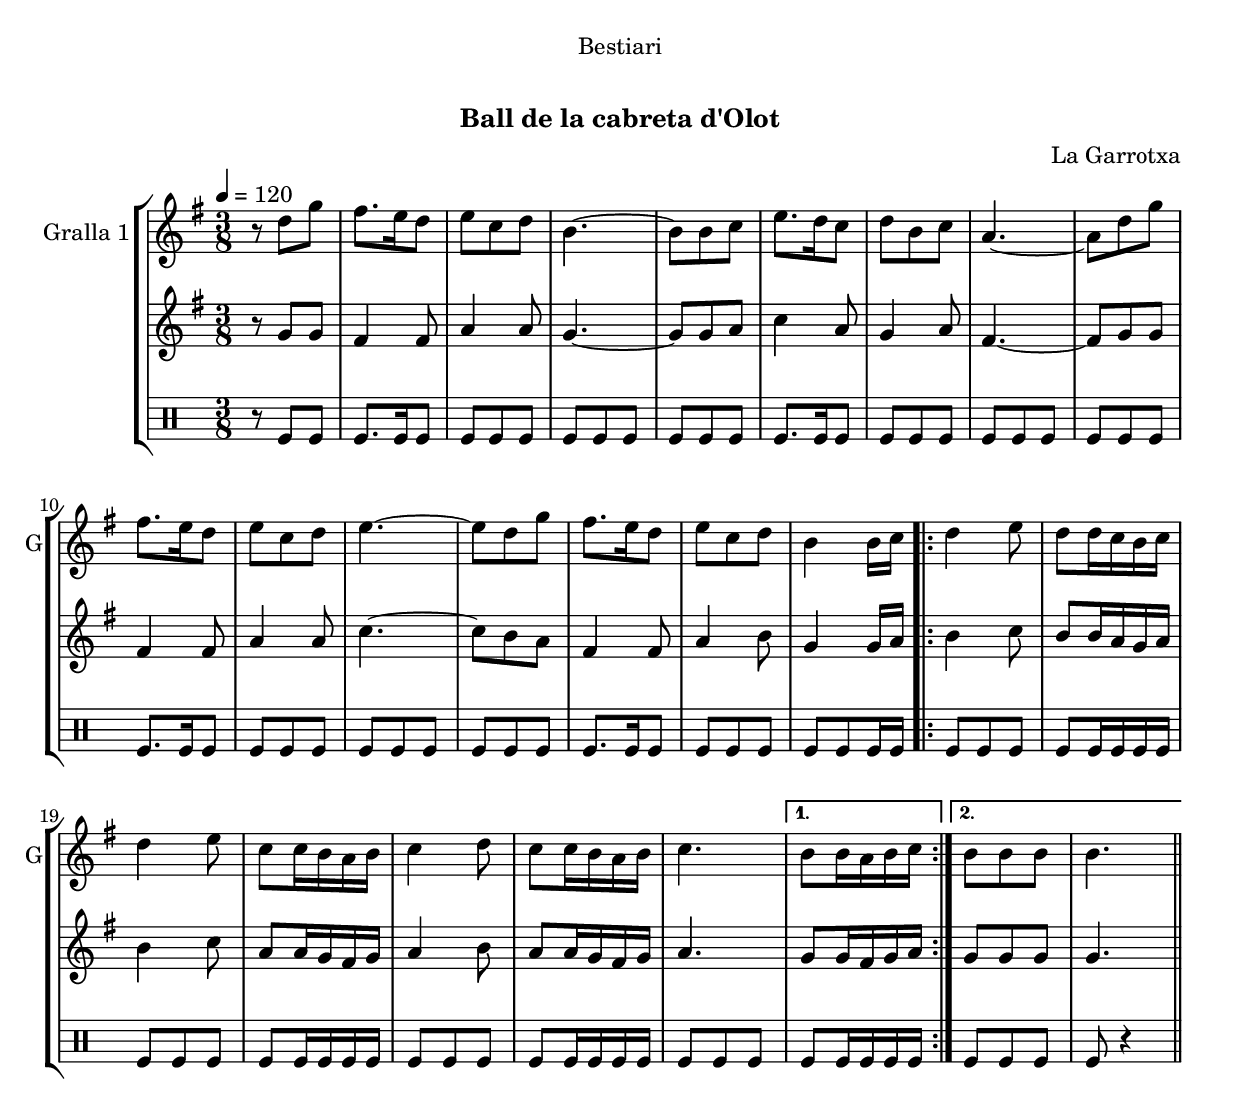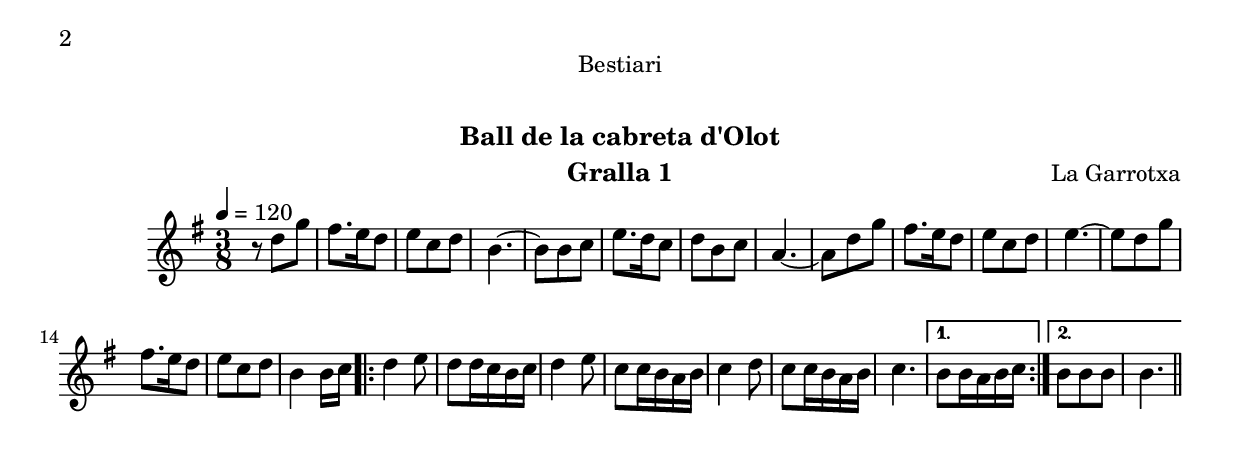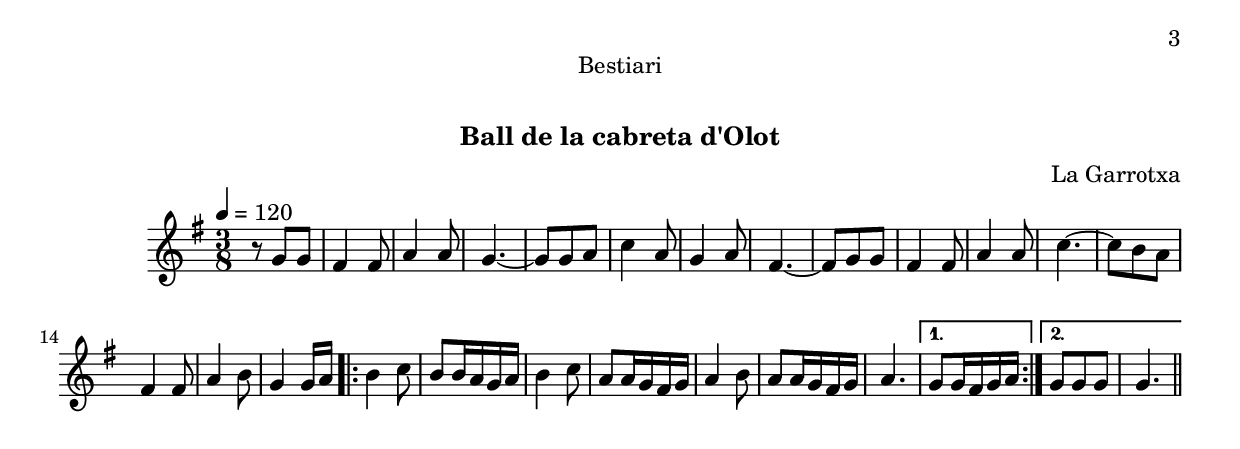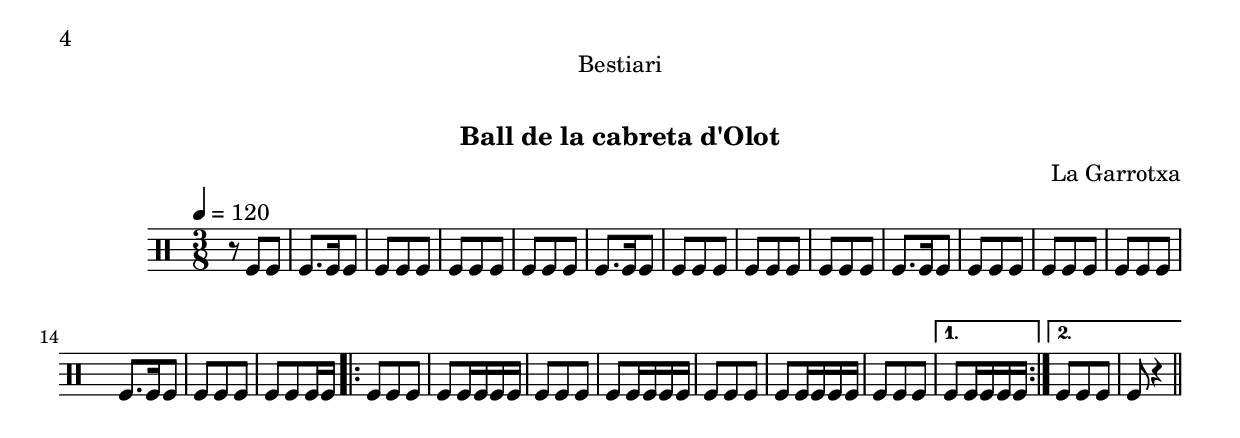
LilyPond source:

\version "2.22.1"

\header {
  dedication="Bestiari"
  title="    "
  subtitle="Ball de la cabreta d'Olot"
  subsubtitle=""
  poet=""
  meter=""
  piece=""
  composer="La Garrotxa"
  arranger=""
  opus=""
  instrument=""
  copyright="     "
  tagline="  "
}

liniaroAa =
\relative d''
{
  \tempo 4=120
  \clef treble
  \key g \major
  \time 3/8
  r8 d g  |
  fis8. e16 d8  |
  e8 c d  |
  b4. ~  |
  %05
  b8 b c  |
  e8. d16 c8  |
  d8 b c  |
  a4. ~  |
  a8 d g  |
  %10
  fis8. e16 d8  |
  e8 c d  |
  e4. ~  |
  e8 d g  |
  fis8. e16 d8  |
  %15
  e8 c d  |
  b4 b16 c  |
  \repeat volta 2 { d4 e8  |
  d8 d16 c b c  |
  d4 e8  |
  %20
  c8 c16 b a b  |
  c4 d8  |
  c8 c16 b a b  |
  c4. }
  \alternative { { b8 b16 a b c }
  %25
  { b8 b b  |
  b4. } } \bar "||"
}

liniaroAb =
\relative g'
{
  \tempo 4=120
  \clef treble
  \key g \major
  \time 3/8
  r8 g g  |
  fis4 fis8  |
  a4 a8  |
  g4. ~  |
  %05
  g8 g a  |
  c4 a8  |
  g4 a8  |
  fis4. ~  |
  fis8 g g  |
  %10
  fis4 fis8  |
  a4 a8  |
  c4. ~  |
  c8 b a  |
  fis4 fis8  |
  %15
  a4 b8  |
  g4 g16 a  |
  \repeat volta 2 { b4 c8  |
  b8 b16 a g a  |
  b4 c8  |
  %20
  a8 a16 g fis g  |
  a4 b8  |
  a8 a16 g fis g  |
  a4. }
  \alternative { { g8 g16 fis g a }
  %25
  { g8 g g  |
  g4. } } \bar "||"
}

liniaroAc =
\drummode
{
  \tempo 4=120
  \time 3/8
  r8 tomfl tomfl  |
  tomfl8. tomfl16 tomfl8  |
  tomfl8 tomfl tomfl  |
  tomfl8 tomfl tomfl  |
  %05
  tomfl8 tomfl tomfl  |
  tomfl8. tomfl16 tomfl8  |
  tomfl8 tomfl tomfl  |
  tomfl8 tomfl tomfl  |
  tomfl8 tomfl tomfl  |
  %10
  tomfl8. tomfl16 tomfl8  |
  tomfl8 tomfl tomfl  |
  tomfl8 tomfl tomfl  |
  tomfl8 tomfl tomfl  |
  tomfl8. tomfl16 tomfl8  |
  %15
  tomfl8 tomfl tomfl  |
  tomfl8 tomfl tomfl16 tomfl  |
  \repeat volta 2 { tomfl8 tomfl tomfl  |
  tomfl8 tomfl16 tomfl tomfl tomfl  |
  tomfl8 tomfl tomfl  |
  %20
  tomfl8 tomfl16 tomfl tomfl tomfl  |
  tomfl8 tomfl tomfl  |
  tomfl8 tomfl16 tomfl tomfl tomfl  |
  tomfl8 tomfl tomfl }
  \alternative { { tomfl8 tomfl16 tomfl tomfl tomfl }
  %25
  { tomfl8 tomfl tomfl  |
  tomfl8 r4 } } \bar "||"
}

\bookpart {
  \score {
    \new StaffGroup {
      \override Score.RehearsalMark #'self-alignment-X = #LEFT
      <<
        \new Staff \with {instrumentName = #"Gralla 1" shortInstrumentName = #"G"} \liniaroAa
        \new Staff \with {instrumentName = #"" shortInstrumentName = #" "} \liniaroAb
        \new DrumStaff \with {instrumentName = #"" shortInstrumentName = #" "} \liniaroAc
      >>
    }
    \layout {}
  }
  \score { \unfoldRepeats
    \new StaffGroup {
      \override Score.RehearsalMark #'self-alignment-X = #LEFT
      <<
        \new Staff \with {instrumentName = #"Gralla 1" shortInstrumentName = #"G"} \liniaroAa
        \new Staff \with {instrumentName = #"" shortInstrumentName = #" "} \liniaroAb
        \new DrumStaff \with {instrumentName = #"" shortInstrumentName = #" "} \liniaroAc
      >>
    }
    \midi {}
  }
}

\bookpart {
  \header {instrument="Gralla 1"}
  \score {
    \new StaffGroup {
      \override Score.RehearsalMark #'self-alignment-X = #LEFT
      <<
        \new Staff \liniaroAa
      >>
    }
    \layout {}
  }
  \score { \unfoldRepeats
    \new StaffGroup {
      \override Score.RehearsalMark #'self-alignment-X = #LEFT
      <<
        \new Staff \liniaroAa
      >>
    }
    \midi {}
  }
}

\bookpart {
  \header {instrument=""}
  \score {
    \new StaffGroup {
      \override Score.RehearsalMark #'self-alignment-X = #LEFT
      <<
        \new Staff \liniaroAb
      >>
    }
    \layout {}
  }
  \score { \unfoldRepeats
    \new StaffGroup {
      \override Score.RehearsalMark #'self-alignment-X = #LEFT
      <<
        \new Staff \liniaroAb
      >>
    }
    \midi {}
  }
}

\bookpart {
  \header {instrument=""}
  \score {
    \new StaffGroup {
      \override Score.RehearsalMark #'self-alignment-X = #LEFT
      <<
        \new DrumStaff \liniaroAc
      >>
    }
    \layout {}
  }
  \score { \unfoldRepeats
    \new StaffGroup {
      \override Score.RehearsalMark #'self-alignment-X = #LEFT
      <<
        \new DrumStaff \liniaroAc
      >>
    }
    \midi {}
  }
}

